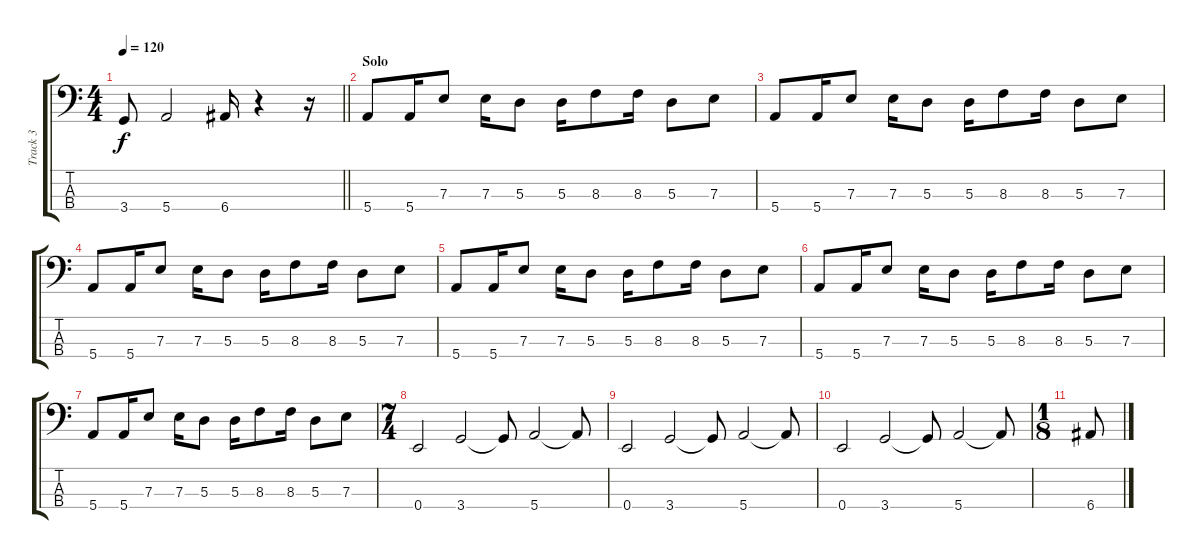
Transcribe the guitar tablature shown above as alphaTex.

\track ("Track 3" "Track 3") {instrument electricbassfinger}
\staff {score tabs}
\tuning (G2 D2 A1 E1) {hide}
\ts (4 4)
\tempo 120
\clef f4
\barLineRight lightlight
\ks c
3.4{t}.8{dy f} 5.4.2 6.4.16 r.4 r.16 |
\section ("" "Solo")
5.4.8 5.4.16 7.3.8 7.3.16 5.3.8 5.3.16 8.3.8 8.3.16 5.3.8 7.3.8 |
5.4.8 5.4.16 7.3.8 7.3.16 5.3.8 5.3.16 8.3.8 8.3.16 5.3.8 7.3.8 |
5.4.8 5.4.16 7.3.8 7.3.16 5.3.8 5.3.16 8.3.8 8.3.16 5.3.8 7.3.8 |
5.4.8 5.4.16 7.3.8 7.3.16 5.3.8 5.3.16 8.3.8 8.3.16 5.3.8 7.3.8 |
5.4.8 5.4.16 7.3.8 7.3.16 5.3.8 5.3.16 8.3.8 8.3.16 5.3.8 7.3.8 |
5.4.8 5.4.16 7.3.8 7.3.16 5.3.8 5.3.16 8.3.8 8.3.16 5.3.8 7.3.8 |
\ts (7 4)
0.4.2 3.4.2 3.4{t}.8 5.4.2 5.4{t}.8 |
0.4.2 3.4.2 3.4{t}.8 5.4.2 5.4{t}.8 |
0.4.2 3.4.2 3.4{t}.8 5.4.2 5.4{t}.8 |
\ts (1 8)
6.4.8
